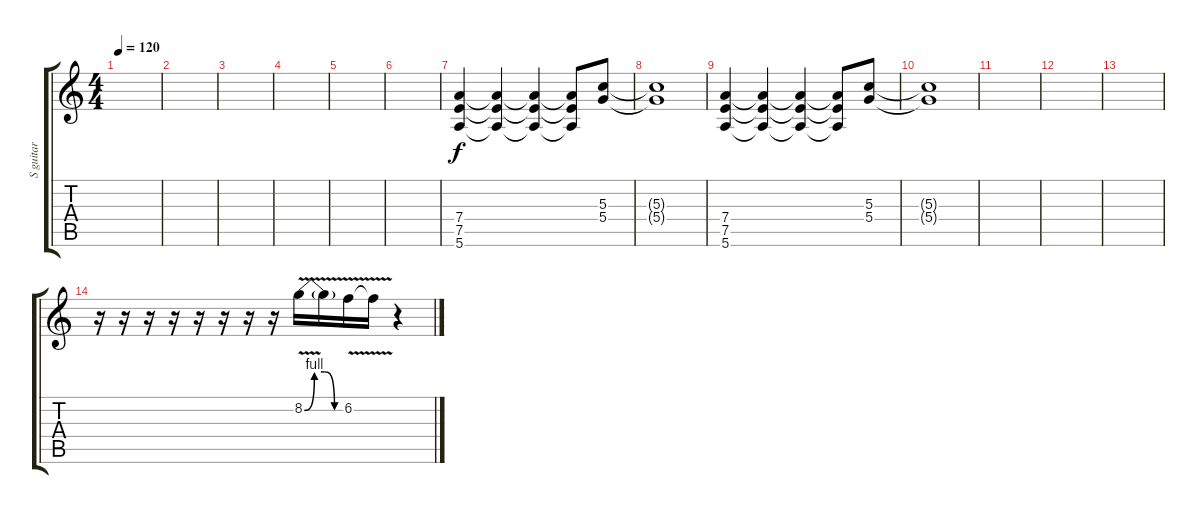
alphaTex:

\track ("S guitar" "S guitar") {instrument overdrivenguitar}
\staff {score tabs}
\tuning (E4 B3 G3 D3 A2 E2) {hide}
\ts (4 4)
\tempo 120
\clef g2
\ks c
|
|
|
|
|
|
(7.4 7.5 5.6).4 (7.4{t} 7.5{t} 5.6{t}).4 (7.4{t} 7.5{t} 5.6{t}).4 (7.4{t} 7.5{t} 5.6{t}).8 (5.3 5.4).8 |
(5.3{t} 5.4{t}).1 |
(7.4 7.5 5.6).4 (7.4{t} 7.5{t} 5.6{t}).4 (7.4{t} 7.5{t} 5.6{t}).4 (7.4{t} 7.5{t} 5.6{t}).8 (5.3 5.4).8 |
(5.3{t} 5.4{t}).1 |
|
|
|
r.16 r.16 r.16 r.16 r.16 r.16 r.16 r.16 8.2{be (custom 0 0 15 4 30 4 45 0 60 0) v}.16 8.2{t}.16 6.2{v}.16 6.2{t}.16 r.4
